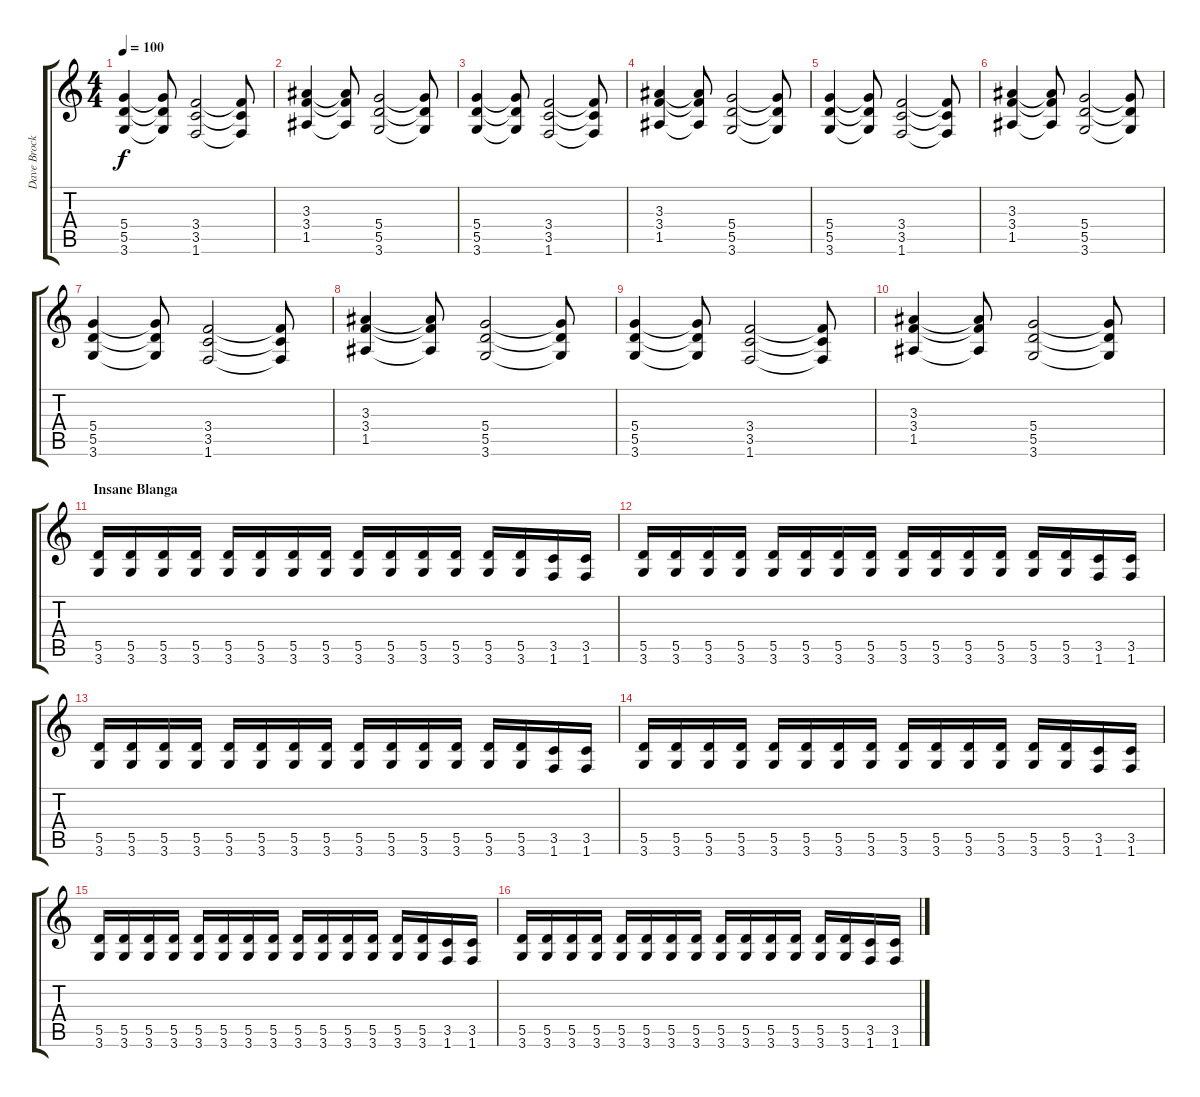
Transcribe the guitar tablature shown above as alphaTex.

\track ("Dave Brock - Guitar" "Dave Brock") {instrument overdrivenguitar}
\staff {score tabs}
\tuning (E4 B3 G3 D3 A2 E2) {hide}
\ts (4 4)
\tempo 100
\clef g2
\ks c
(5.4 5.5 3.6).4{dy f} (5.4{t} 5.5{t} 3.6{t}).8 (3.4 3.5 1.6).2 (3.4{t} 3.5{t} 1.6{t}).8 |
(3.3 3.4 1.5).4 (3.3{t} 3.4{t} 1.5{t}).8 (5.4 5.5 3.6).2 (5.4{t} 5.5{t} 3.6{t}).8 |
(5.4 5.5 3.6).4 (5.4{t} 5.5{t} 3.6{t}).8 (3.4 3.5 1.6).2 (3.4{t} 3.5{t} 1.6{t}).8 |
(3.3 3.4 1.5).4 (3.3{t} 3.4{t} 1.5{t}).8 (5.4 5.5 3.6).2 (5.4{t} 5.5{t} 3.6{t}).8 |
(5.4 5.5 3.6).4 (5.4{t} 5.5{t} 3.6{t}).8 (3.4 3.5 1.6).2 (3.4{t} 3.5{t} 1.6{t}).8 |
(3.3 3.4 1.5).4 (3.3{t} 3.4{t} 1.5{t}).8 (5.4 5.5 3.6).2 (5.4{t} 5.5{t} 3.6{t}).8 |
(5.4 5.5 3.6).4 (5.4{t} 5.5{t} 3.6{t}).8 (3.4 3.5 1.6).2 (3.4{t} 3.5{t} 1.6{t}).8 |
(3.3 3.4 1.5).4 (3.3{t} 3.4{t} 1.5{t}).8 (5.4 5.5 3.6).2 (5.4{t} 5.5{t} 3.6{t}).8 |
(5.4 5.5 3.6).4 (5.4{t} 5.5{t} 3.6{t}).8 (3.4 3.5 1.6).2 (3.4{t} 3.5{t} 1.6{t}).8 |
(3.3 3.4 1.5).4 (3.3{t} 3.4{t} 1.5{t}).8 (5.4 5.5 3.6).2 (5.4{t} 5.5{t} 3.6{t}).8 |
\section ("" "Insane Blanga")
(5.5 3.6).16 (5.5 3.6).16 (5.5 3.6).16 (5.5 3.6).16 (5.5 3.6).16 (5.5 3.6).16 (5.5 3.6).16 (5.5 3.6).16 (5.5 3.6).16 (5.5 3.6).16 (5.5 3.6).16 (5.5 3.6).16 (5.5 3.6).16 (5.5 3.6).16 (3.5 1.6).16 (3.5 1.6).16 |
(5.5 3.6).16 (5.5 3.6).16 (5.5 3.6).16 (5.5 3.6).16 (5.5 3.6).16 (5.5 3.6).16 (5.5 3.6).16 (5.5 3.6).16 (5.5 3.6).16 (5.5 3.6).16 (5.5 3.6).16 (5.5 3.6).16 (5.5 3.6).16 (5.5 3.6).16 (3.5 1.6).16 (3.5 1.6).16 |
(5.5 3.6).16 (5.5 3.6).16 (5.5 3.6).16 (5.5 3.6).16 (5.5 3.6).16 (5.5 3.6).16 (5.5 3.6).16 (5.5 3.6).16 (5.5 3.6).16 (5.5 3.6).16 (5.5 3.6).16 (5.5 3.6).16 (5.5 3.6).16 (5.5 3.6).16 (3.5 1.6).16 (3.5 1.6).16 |
(5.5 3.6).16 (5.5 3.6).16 (5.5 3.6).16 (5.5 3.6).16 (5.5 3.6).16 (5.5 3.6).16 (5.5 3.6).16 (5.5 3.6).16 (5.5 3.6).16 (5.5 3.6).16 (5.5 3.6).16 (5.5 3.6).16 (5.5 3.6).16 (5.5 3.6).16 (3.5 1.6).16 (3.5 1.6).16 |
(5.5 3.6).16 (5.5 3.6).16 (5.5 3.6).16 (5.5 3.6).16 (5.5 3.6).16 (5.5 3.6).16 (5.5 3.6).16 (5.5 3.6).16 (5.5 3.6).16 (5.5 3.6).16 (5.5 3.6).16 (5.5 3.6).16 (5.5 3.6).16 (5.5 3.6).16 (3.5 1.6).16 (3.5 1.6).16 |
(5.5 3.6).16 (5.5 3.6).16 (5.5 3.6).16 (5.5 3.6).16 (5.5 3.6).16 (5.5 3.6).16 (5.5 3.6).16 (5.5 3.6).16 (5.5 3.6).16 (5.5 3.6).16 (5.5 3.6).16 (5.5 3.6).16 (5.5 3.6).16 (5.5 3.6).16 (3.5 1.6).16 (3.5 1.6).16
